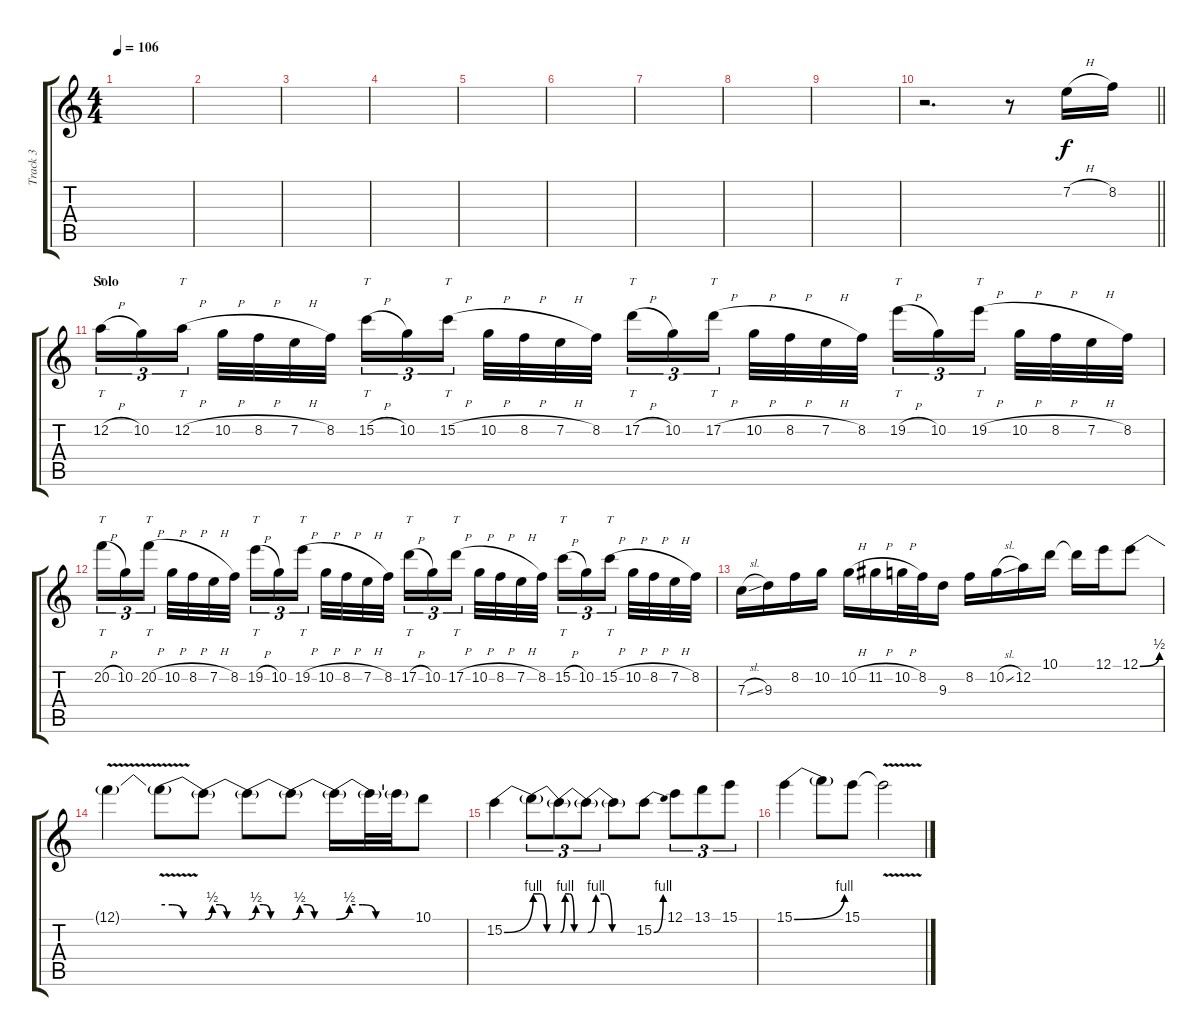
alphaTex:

\track ("Track 3" "Track 3") {instrument distortionguitar}
\staff {score tabs}
\tuning (E4 A3 F3 D3 A2 D2) {hide}
\ts (4 4)
\tempo 106
\clef g2
\ks c
|
|
|
|
|
|
|
|
|
\barLineRight lightlight
r.2{d volume 16 instrument distortionguitar} r.8 7.2{h}.16 8.2.16 |
\section ("" "Solo")
12.2{h}.16{tt tu (3 2)} 10.2.16{tu (3 2)} 12.2{h}.16{tt tu (3 2) beam splitsecondary} 10.2{h}.32 8.2{h}.32 7.2{h}.32 8.2.32 15.2{h}.16{tt tu (3 2)} 10.2.16{tu (3 2)} 15.2{h}.16{tt tu (3 2) beam splitsecondary} 10.2{h}.32 8.2{h}.32 7.2{h}.32 8.2.32 17.2{h}.16{tt tu (3 2)} 10.2.16{tu (3 2)} 17.2{h}.16{tt tu (3 2) beam splitsecondary} 10.2{h}.32 8.2{h}.32 7.2{h}.32 8.2.32 19.2{h}.16{tt tu (3 2)} 10.2.16{tu (3 2)} 19.2{h}.16{tt tu (3 2) beam splitsecondary} 10.2{h}.32 8.2{h}.32 7.2{h}.32 8.2.32 |
20.2{h}.16{tt tu (3 2)} 10.2.16{tu (3 2)} 20.2{h}.16{tt tu (3 2) beam splitsecondary} 10.2{h}.32 8.2{h}.32 7.2{h}.32 8.2.32 19.2{h}.16{tt tu (3 2)} 10.2.16{tu (3 2)} 19.2{h}.16{tt tu (3 2) beam splitsecondary} 10.2{h}.32 8.2{h}.32 7.2{h}.32 8.2.32 17.2{h}.16{tt tu (3 2)} 10.2.16{tu (3 2)} 17.2{h}.16{tt tu (3 2) beam splitsecondary} 10.2{h}.32 8.2{h}.32 7.2{h}.32 8.2.32 15.2{h}.16{tt tu (3 2)} 10.2.16{tu (3 2)} 15.2{h}.16{tt tu (3 2) beam splitsecondary} 10.2{h}.32 8.2{h}.32 7.2{h}.32 8.2.32 |
7.3{sl}.16 9.3.16 8.2.16 10.2.16 10.2{h}.16 11.2{h}.16 10.2{h}.32 8.2.32 9.3.16 8.2.16 10.2{sl}.16 12.2.16 10.1.16 10.1{t}.16 12.1.16 12.1{be (bend 0 0 60 2)}.8 |
12.1{v t}.4 12.1{be (custom 0 2 15 2 30 0 60 0) t}.8 12.1{be (custom 0 0 10 2 20 2 30 0 60 0) t}.8 12.1{be (custom 0 0 10 2 20 2 30 0 60 0) t}.8 12.1{be (custom 0 0 10 2 20 2 30 0 60 0) t}.8 12.1{be (custom 0 0 10 2 20 2 30 0 60 0) t}.16 12.1{t}.32 12.1{t}.32 10.1.8 |
15.2{be (bend 0 0 60 4)}.4 15.2{be (custom 0 4 15 4 30 0 60 0) t}.8{tu (3 2)} 15.2{be (custom 0 0 10 4 20 4 30 0 60 0) t}.8{tu (3 2)} 15.2{be (custom 0 0 10 4 20 4 30 0 60 0) t}.8{tu (3 2)} 15.2{t}.8 15.2{be (bend 0 0 60 4)}.8 12.1.8{tu (3 2)} 13.1.8{tu (3 2)} 15.1.8{tu (3 2)} |
15.1{be (bend 0 0 60 4)}.4 15.1{t}.8 15.1.8 15.1{v t}.2
